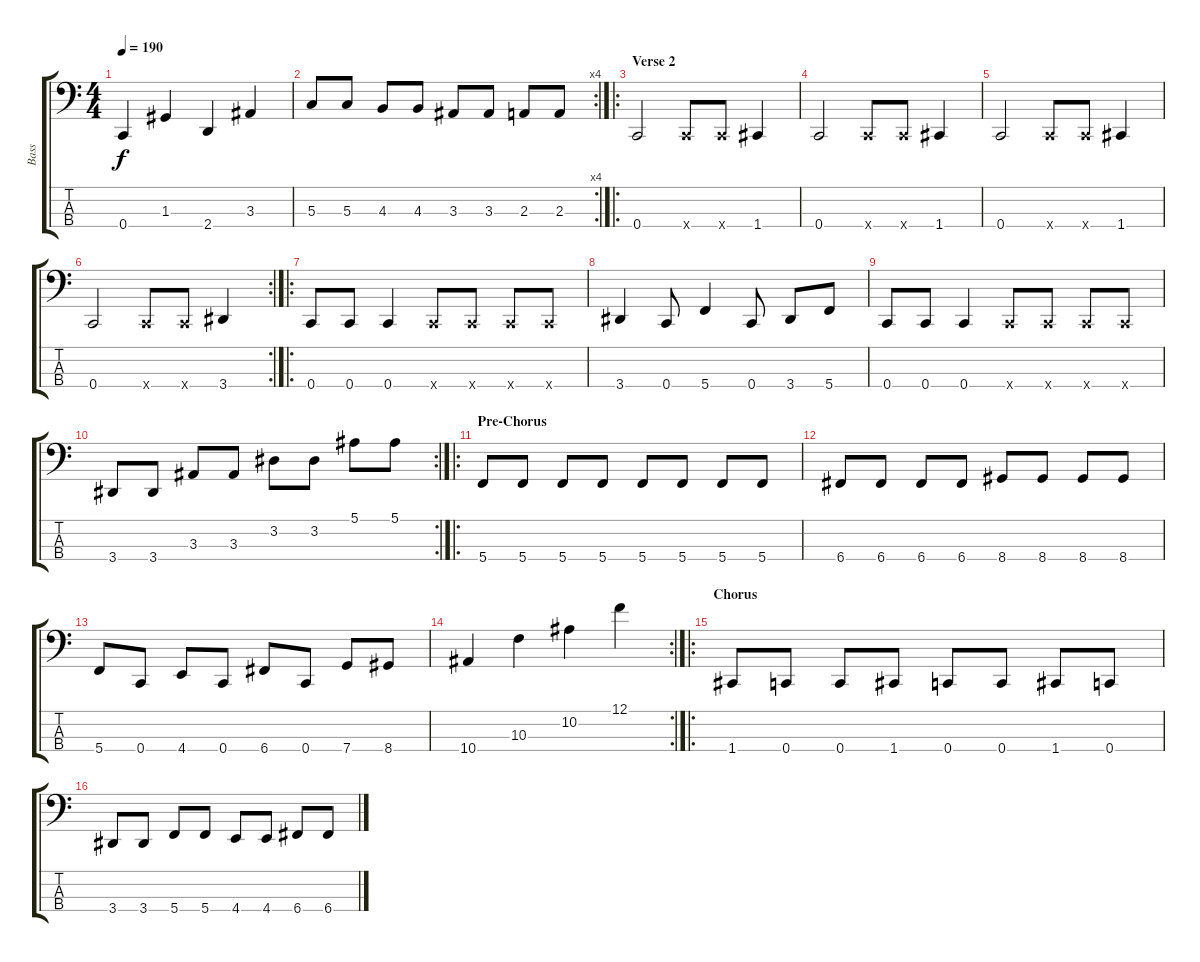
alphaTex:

\track ("Bass" "Bass") {instrument electricbasspick}
\staff {score tabs}
\tuning (F2 C2 G1 C1) {hide}
\ts (4 4)
\tempo 190
\clef f4
\ks c
0.4.4{dy f} 1.3.4 2.4.4 3.3.4 |
\rc 4
5.3.8 5.3.8 4.3.8 4.3.8 3.3.8 3.3.8 2.3.8 2.3.8 |
\ro
\section ("" "Verse 2")
0.4.2 0.4{x}.8 0.4{x}.8 1.4.4 |
0.4.2 0.4{x}.8 0.4{x}.8 1.4.4 |
0.4.2 0.4{x}.8 0.4{x}.8 1.4.4 |
\rc 2
0.4.2 0.4{x}.8 0.4{x}.8 3.4.4 |
\ro
0.4.8 0.4.8 0.4.4 0.4{x}.8 0.4{x}.8 0.4{x}.8 0.4{x}.8 |
3.4.4 0.4.8 5.4.4 0.4.8 3.4.8 5.4.8 |
0.4.8 0.4.8 0.4.4 0.4{x}.8 0.4{x}.8 0.4{x}.8 0.4{x}.8 |
\rc 2
3.4.8 3.4.8 3.3.8 3.3.8 3.2.8 3.2.8 5.1.8 5.1.8 |
\ro
\section ("" "Pre-Chorus")
5.4.8 5.4.8 5.4.8 5.4.8 5.4.8 5.4.8 5.4.8 5.4.8 |
6.4.8 6.4.8 6.4.8 6.4.8 8.4.8 8.4.8 8.4.8 8.4.8 |
5.4.8 0.4.8 4.4.8 0.4.8 6.4.8 0.4.8 7.4.8 8.4.8 |
\rc 2
10.4.4 10.3.4 10.2.4 12.1.4 |
\ro
\section ("" "Chorus")
1.4.8 0.4.8 0.4.8 1.4.8 0.4.8 0.4.8 1.4.8 0.4.8 |
3.4.8 3.4.8 5.4.8 5.4.8 4.4.8 4.4.8 6.4.8 6.4.8
